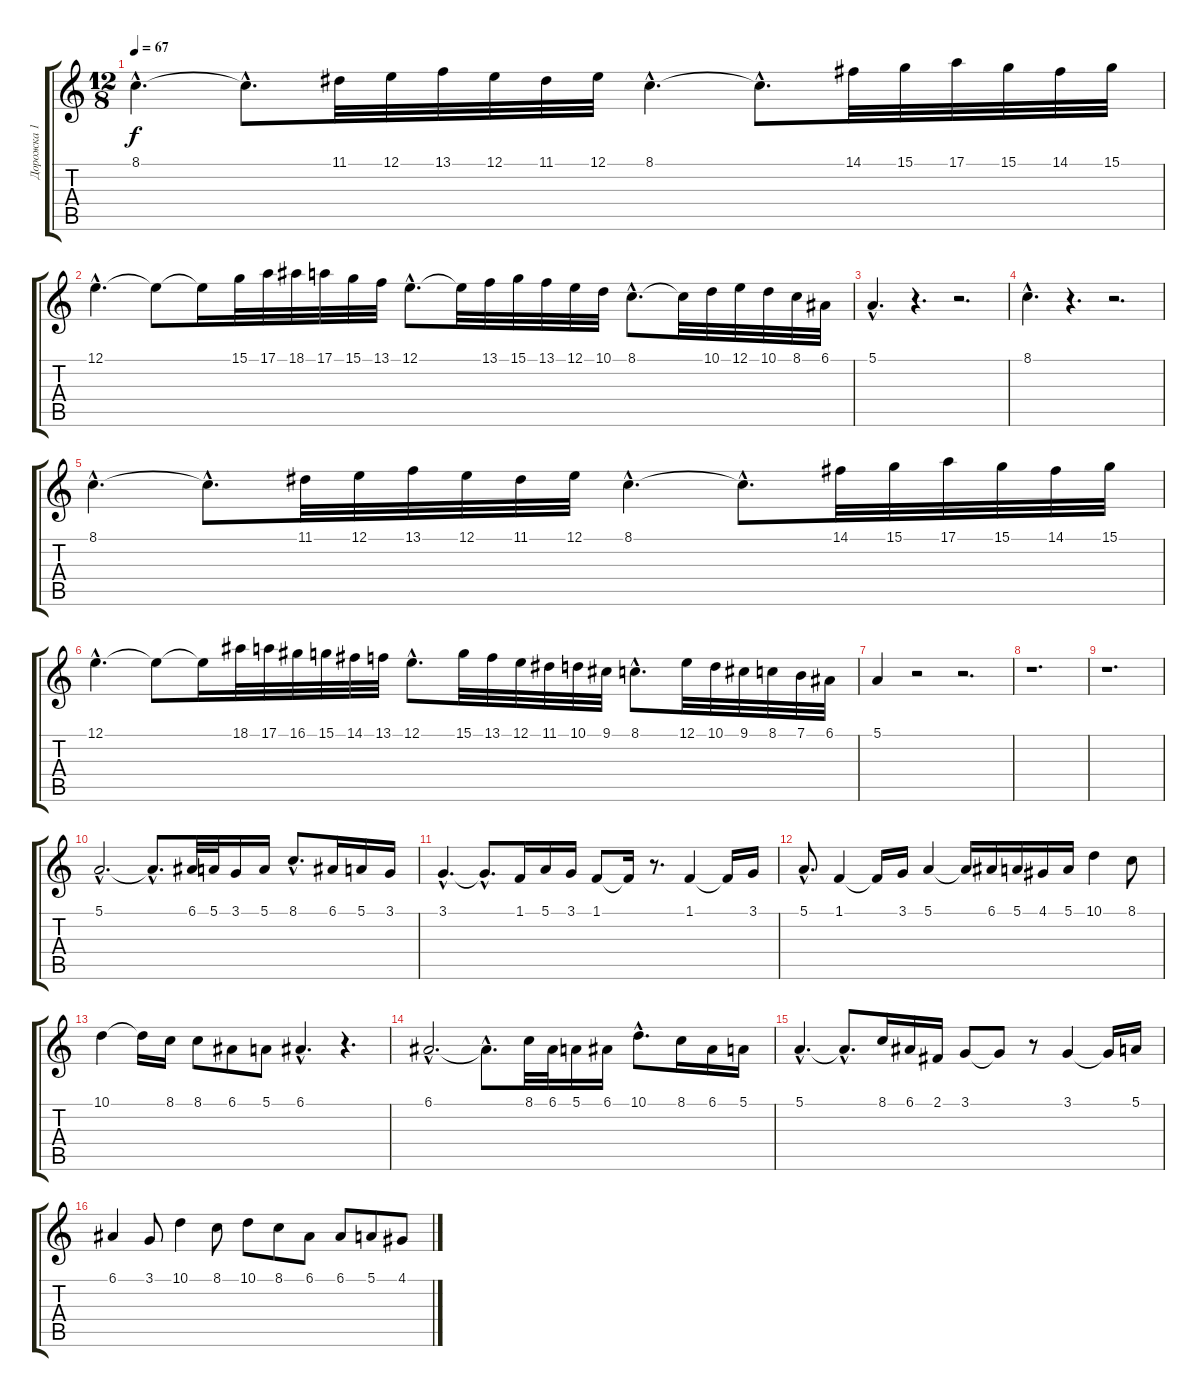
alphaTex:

\track ("Дорожка 1" "Дорожка 1") {instrument trumpet}
\staff {score tabs}
\tuning (E4 B3 G3 D3 A2 E2) {hide}
\ts (12 8)
\tempo 67
\clef g2
\ks c
8.1{hac}.4{d dy f} 8.1{hac t}.8{d} 11.1.32 12.1.32 13.1.32 12.1.32 11.1.32 12.1.32 8.1{hac}.4{d} 8.1{hac t}.8{d} 14.1.32 15.1.32 17.1.32 15.1.32 14.1.32 15.1.32 |
12.1{hac}.4{d} 12.1{t}.8 12.1{t}.16 15.1.32 17.1.32 18.1.32 17.1.32 15.1.32 13.1.32 12.1{hac}.8{d} 12.1{t}.32 13.1.32 15.1.32 13.1.32 12.1.32 10.1.32 8.1{hac}.8{d} 8.1{t}.32 10.1.32 12.1.32 10.1.32 8.1.32 6.1.32 |
5.1{hac}.4{d} r.4{d} r.2{d} |
8.1{hac}.4{d} r.4{d} r.2{d} |
8.1{hac}.4{d} 8.1{hac t}.8{d} 11.1.32 12.1.32 13.1.32 12.1.32 11.1.32 12.1.32 8.1{hac}.4{d} 8.1{hac t}.8{d} 14.1.32 15.1.32 17.1.32 15.1.32 14.1.32 15.1.32 |
12.1{hac}.4{d} 12.1{t}.8 12.1{t}.16 18.1.32 17.1.32 16.1.32 15.1.32 14.1.32 13.1.32 12.1{hac}.8{d} 15.1.32 13.1.32 12.1.32 11.1.32 10.1.32 9.1.32 8.1{hac}.8{d} 12.1.32 10.1.32 9.1.32 8.1.32 7.1.32 6.1.32 |
5.1.4 r.2 r.2{d} |
r.1{d} |
r.1{d} |
5.1{hac}.2{d volume 7} 5.1{hac t}.8{d} 6.1.32 5.1.32 3.1.16 5.1.16 8.1{hac}.8{d} 6.1.16 5.1.16 3.1.16 |
3.1{hac}.4{d} 3.1{hac t}.8{d} 1.1.16 5.1.16 3.1.16 1.1.8 1.1{t}.16 r.8{d} 1.1.4 1.1{t}.16 3.1.16 |
5.1{hac}.8{d} 1.1.4 1.1{t}.16 3.1.16 5.1.4 5.1{t}.16 6.1.16 5.1.16 4.1.16 5.1.16 10.1.4 8.1.8 |
10.1.4 10.1{t}.16 8.1.16 8.1.8 6.1.8 5.1.8 6.1{hac}.4{d} r.4{d} |
6.1{hac}.2{d} 6.1{hac t}.8{d} 8.1.32 6.1.32 5.1.16 6.1.16 10.1{hac}.8{d} 8.1.16 6.1.16 5.1.16 |
5.1{hac}.4{d} 5.1{hac t}.8{d} 8.1.16 6.1.16 2.1.16 3.1.8 3.1{t}.8 r.8 3.1.4 3.1{t}.16 5.1.16 |
6.1.4 3.1.8 10.1.4 8.1.8 10.1.8 8.1.8 6.1.8 6.1.8 5.1.8 4.1.8
